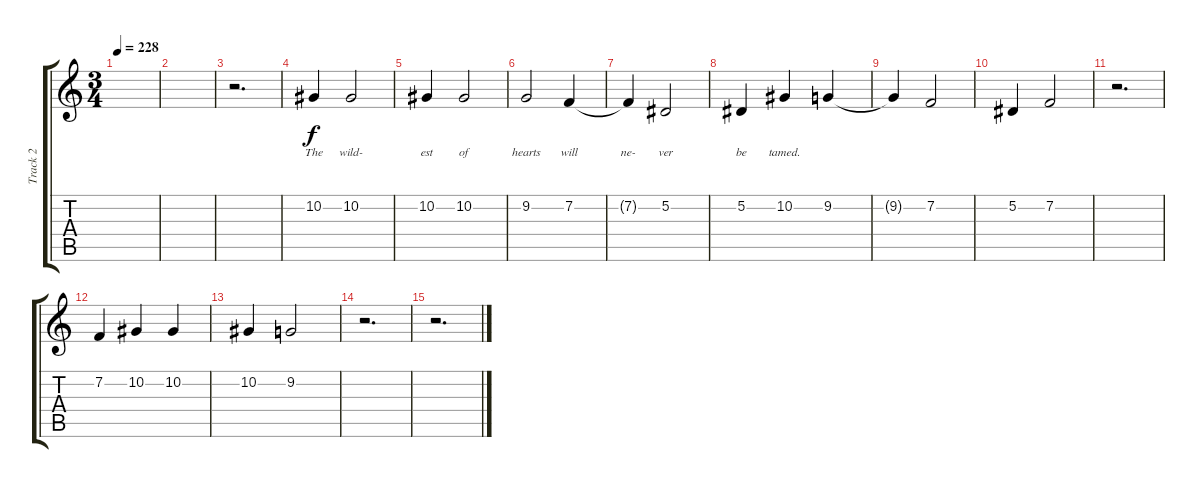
\track ("Track 2" "Track 2") {instrument clarinet}
\staff {score tabs}
\tuning (Eb4 Bb3 Gb3 Db3 Ab2 Eb2) {hide}
\ts (3 4)
\tempo 228
\clef g2
\ks c
|
|
r.2{d} |
10.2.4{lyrics (0 "The") lyrics (1 "") lyrics (2 "") lyrics (3 "") lyrics (4 "")} 10.2.2{lyrics (0 "wild-") lyrics (1 "") lyrics (2 "") lyrics (3 "") lyrics (4 "")} |
10.2.4{lyrics (0 "est") lyrics (1 "") lyrics (2 "") lyrics (3 "") lyrics (4 "")} 10.2.2{lyrics (0 "of") lyrics (1 "") lyrics (2 "") lyrics (3 "") lyrics (4 "")} |
9.2.2{lyrics (0 "hearts") lyrics (1 "") lyrics (2 "") lyrics (3 "") lyrics (4 "")} 7.2.4{lyrics (0 "will") lyrics (1 "") lyrics (2 "") lyrics (3 "") lyrics (4 "")} |
7.2{t}.4{lyrics (0 "ne-") lyrics (1 "") lyrics (2 "") lyrics (3 "") lyrics (4 "")} 5.2.2{lyrics (0 "ver") lyrics (1 "") lyrics (2 "") lyrics (3 "") lyrics (4 "")} |
5.2.4{lyrics (0 "be") lyrics (1 "") lyrics (2 "") lyrics (3 "") lyrics (4 "")} 10.2.4{lyrics (0 "tamed.") lyrics (1 "") lyrics (2 "") lyrics (3 "") lyrics (4 "")} 9.2.4 |
9.2{t}.4 7.2.2 |
5.2.4 7.2.2 |
r.2{d} |
7.2.4 10.2.4 10.2.4 |
10.2.4 9.2.2 |
r.2{d} |
r.2{d}
